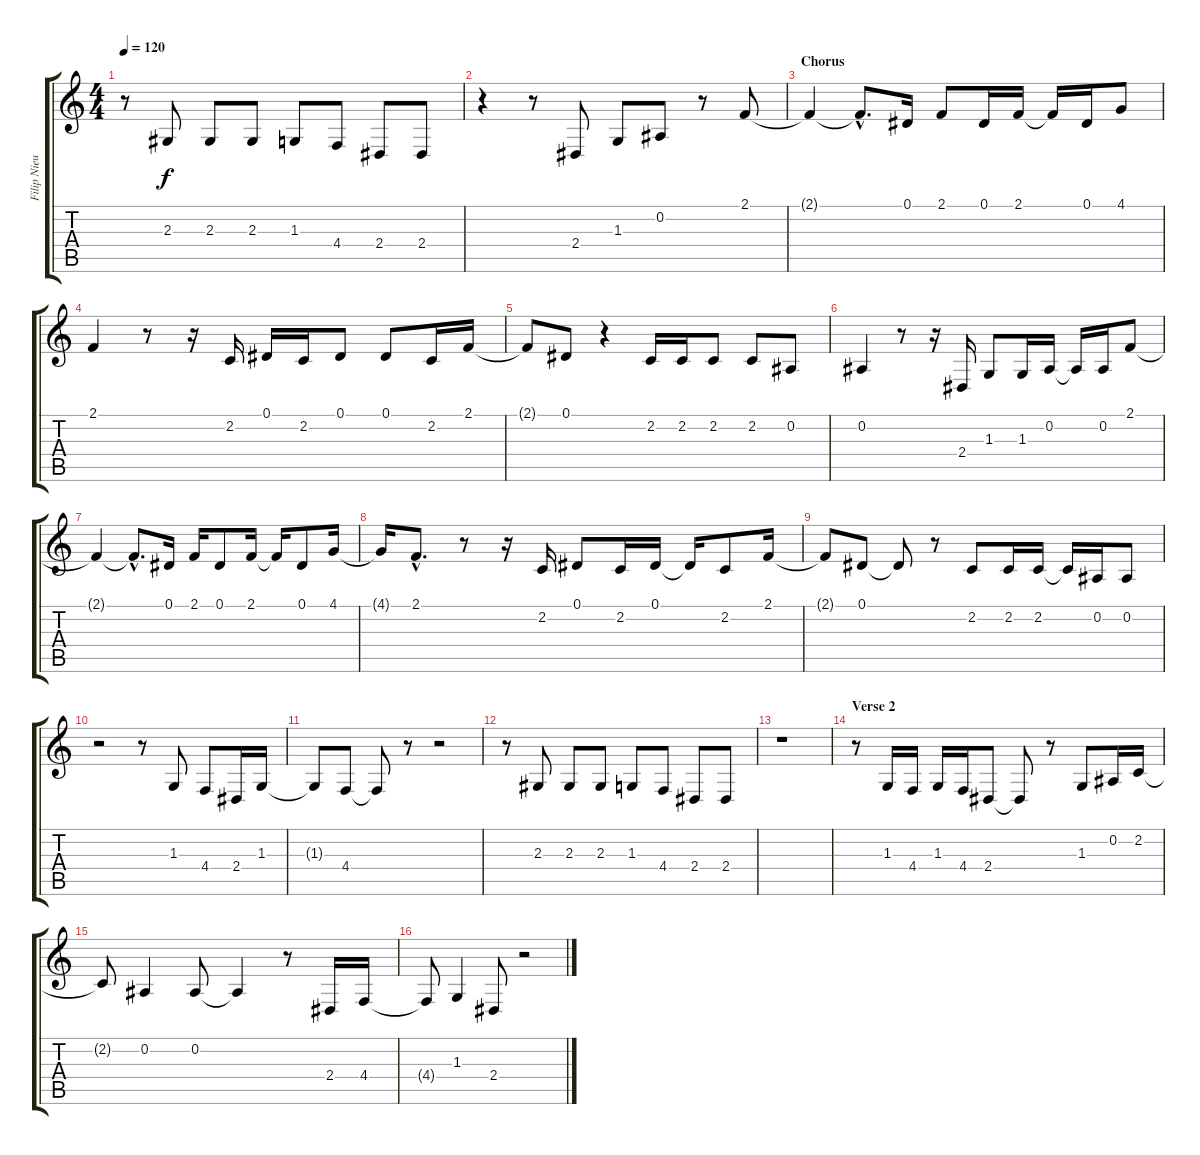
\track ("Filip Nieuwdorp" "Filip Nieu") {instrument oboe}
\staff {score tabs}
\tuning (Eb4 Bb3 Gb3 Db3 Ab2 Eb2) {hide}
\ts (4 4)
\tempo 120
\clef g2
\ks c
r.8{dy f} 2.3.8 2.3.8 2.3.8 1.3.8 4.4.8 2.4.8 2.4.8 |
r.4 r.8 2.4.8 1.3.8 0.2.8 r.8 2.1.8 |
\section ("" "Chorus")
2.1{t}.4 2.1{hac t}.8{d} 0.1.16 2.1.8 0.1.16 2.1.16 2.1{t}.16 0.1.16 4.1.8 |
2.1.4 r.8 r.16 2.2.16 0.1.16 2.2.16 0.1.8 0.1.8 2.2.16 2.1.16 |
2.1{t}.8 0.1.8 r.4 2.2.16 2.2.16 2.2.8 2.2.8 0.2.8 |
0.2.4 r.8 r.16 2.4.16 1.3.8 1.3.16 0.2.16 0.2{t}.16 0.2.16 2.1.8 |
2.1{t}.4 2.1{hac t}.8{d} 0.1.16 2.1.16 0.1.8 2.1.16 2.1{t}.16 0.1.8 4.1.16 |
4.1{t}.16 2.1{hac}.8{d} r.8 r.16 2.2.16 0.1.8 2.2.16 0.1.16 0.1{t}.16 2.2.8 2.1.16 |
2.1{t}.8 0.1.8 0.1{t}.8 r.8 2.2.8 2.2.16 2.2.16 2.2{t}.16 0.2.16 0.2.8 |
r.2 r.8 1.3.8 4.4.8 2.4.16 1.3.16 |
1.3{t}.8 4.4.8 4.4{t}.8 r.8 r.2 |
r.8 2.3.8 2.3.8 2.3.8 1.3.8 4.4.8 2.4.8 2.4.8 |
r.1 |
\section ("" "Verse 2")
r.8 1.3.16 4.4.16 1.3.16 4.4.16 2.4.8 2.4{t}.8 r.8 1.3.8 0.2.16 2.2.16 |
2.2{t}.8 0.2.4 0.2.8 0.2{t}.4 r.8 2.4.16 4.4.16 |
4.4{t}.8 1.3.4 2.4.8 r.2
